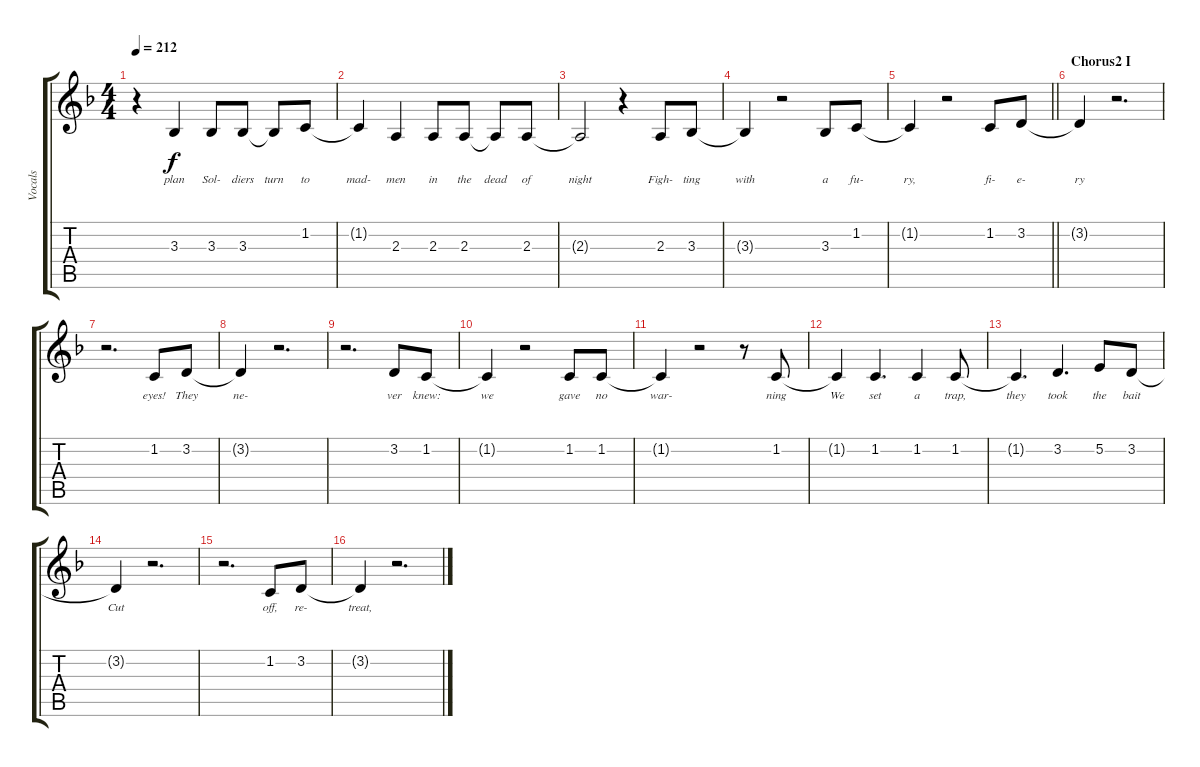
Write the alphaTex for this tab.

\track ("Vocals" "Vocals") {instrument oboe}
\staff {score tabs}
\tuning (E4 B3 G3 D3 A2 E2) {hide}
\ts (4 4)
\tempo 212
\clef g2
\ks dminor
r.4{dy f} 3.3.4{lyrics (0 "plan") lyrics (1 "") lyrics (2 "") lyrics (3 "") lyrics (4 "")} 3.3.8{lyrics (0 "Sol-") lyrics (1 "") lyrics (2 "") lyrics (3 "") lyrics (4 "")} 3.3.8{lyrics (0 "diers") lyrics (1 "") lyrics (2 "") lyrics (3 "") lyrics (4 "")} 3.3{t}.8{lyrics (0 "turn") lyrics (1 "") lyrics (2 "") lyrics (3 "") lyrics (4 "")} 1.2.8{lyrics (0 "to") lyrics (1 "") lyrics (2 "") lyrics (3 "") lyrics (4 "")} |
1.2{t}.4{lyrics (0 "mad-") lyrics (1 "") lyrics (2 "") lyrics (3 "") lyrics (4 "")} 2.3.4{lyrics (0 "men") lyrics (1 "") lyrics (2 "") lyrics (3 "") lyrics (4 "")} 2.3.8{lyrics (0 "in") lyrics (1 "") lyrics (2 "") lyrics (3 "") lyrics (4 "")} 2.3.8{lyrics (0 "the") lyrics (1 "") lyrics (2 "") lyrics (3 "") lyrics (4 "")} 2.3{t}.8{lyrics (0 "dead") lyrics (1 "") lyrics (2 "") lyrics (3 "") lyrics (4 "")} 2.3.8{lyrics (0 "of") lyrics (1 "") lyrics (2 "") lyrics (3 "") lyrics (4 "")} |
2.3{t}.2{lyrics (0 "night") lyrics (1 "") lyrics (2 "") lyrics (3 "") lyrics (4 "")} r.4 2.3.8{lyrics (0 "Figh-") lyrics (1 "") lyrics (2 "") lyrics (3 "") lyrics (4 "")} 3.3.8{lyrics (0 "ting") lyrics (1 "") lyrics (2 "") lyrics (3 "") lyrics (4 "")} |
3.3{t}.4{lyrics (0 "with") lyrics (1 "") lyrics (2 "") lyrics (3 "") lyrics (4 "")} r.2 3.3.8{lyrics (0 "a") lyrics (1 "") lyrics (2 "") lyrics (3 "") lyrics (4 "")} 1.2.8{lyrics (0 "fu-") lyrics (1 "") lyrics (2 "") lyrics (3 "") lyrics (4 "")} |
\barLineRight lightlight
1.2{t}.4{lyrics (0 "ry,") lyrics (1 "") lyrics (2 "") lyrics (3 "") lyrics (4 "")} r.2 1.2.8{lyrics (0 "fi-") lyrics (1 "") lyrics (2 "") lyrics (3 "") lyrics (4 "")} 3.2.8{lyrics (0 "e-") lyrics (1 "") lyrics (2 "") lyrics (3 "") lyrics (4 "")} |
\section ("" "Chorus2 I")
3.2{t}.4{lyrics (0 "ry") lyrics (1 "") lyrics (2 "") lyrics (3 "") lyrics (4 "")} r.2{d} |
r.2{d} 1.2.8{lyrics (0 "eyes!") lyrics (1 "") lyrics (2 "") lyrics (3 "") lyrics (4 "")} 3.2.8{lyrics (0 "They") lyrics (1 "") lyrics (2 "") lyrics (3 "") lyrics (4 "")} |
3.2{t}.4{lyrics (0 "ne-") lyrics (1 "") lyrics (2 "") lyrics (3 "") lyrics (4 "")} r.2{d} |
r.2{d} 3.2.8{lyrics (0 "ver") lyrics (1 "") lyrics (2 "") lyrics (3 "") lyrics (4 "")} 1.2.8{lyrics (0 "knew:") lyrics (1 "") lyrics (2 "") lyrics (3 "") lyrics (4 "")} |
1.2{t}.4{lyrics (0 "we") lyrics (1 "") lyrics (2 "") lyrics (3 "") lyrics (4 "")} r.2 1.2.8{lyrics (0 "gave") lyrics (1 "") lyrics (2 "") lyrics (3 "") lyrics (4 "")} 1.2.8{lyrics (0 "no") lyrics (1 "") lyrics (2 "") lyrics (3 "") lyrics (4 "")} |
1.2{t}.4{lyrics (0 "war-") lyrics (1 "") lyrics (2 "") lyrics (3 "") lyrics (4 "")} r.2 r.8 1.2.8{lyrics (0 "ning") lyrics (1 "") lyrics (2 "") lyrics (3 "") lyrics (4 "")} |
1.2{t}.4{lyrics (0 "We") lyrics (1 "") lyrics (2 "") lyrics (3 "") lyrics (4 "")} 1.2.4{d lyrics (0 "set") lyrics (1 "") lyrics (2 "") lyrics (3 "") lyrics (4 "")} 1.2.4{lyrics (0 "a") lyrics (1 "") lyrics (2 "") lyrics (3 "") lyrics (4 "")} 1.2.8{lyrics (0 "trap,") lyrics (1 "") lyrics (2 "") lyrics (3 "") lyrics (4 "")} |
1.2{t}.4{d lyrics (0 "they") lyrics (1 "") lyrics (2 "") lyrics (3 "") lyrics (4 "")} 3.2.4{d lyrics (0 "took") lyrics (1 "") lyrics (2 "") lyrics (3 "") lyrics (4 "")} 5.2.8{lyrics (0 "the") lyrics (1 "") lyrics (2 "") lyrics (3 "") lyrics (4 "")} 3.2.8{lyrics (0 "bait") lyrics (1 "") lyrics (2 "") lyrics (3 "") lyrics (4 "")} |
3.2{t}.4{lyrics (0 "Cut") lyrics (1 "") lyrics (2 "") lyrics (3 "") lyrics (4 "")} r.2{d} |
r.2{d} 1.2.8{lyrics (0 "off,") lyrics (1 "") lyrics (2 "") lyrics (3 "") lyrics (4 "")} 3.2.8{lyrics (0 "re-") lyrics (1 "") lyrics (2 "") lyrics (3 "") lyrics (4 "")} |
3.2{t}.4{lyrics (0 "treat,") lyrics (1 "") lyrics (2 "") lyrics (3 "") lyrics (4 "")} r.2{d}
